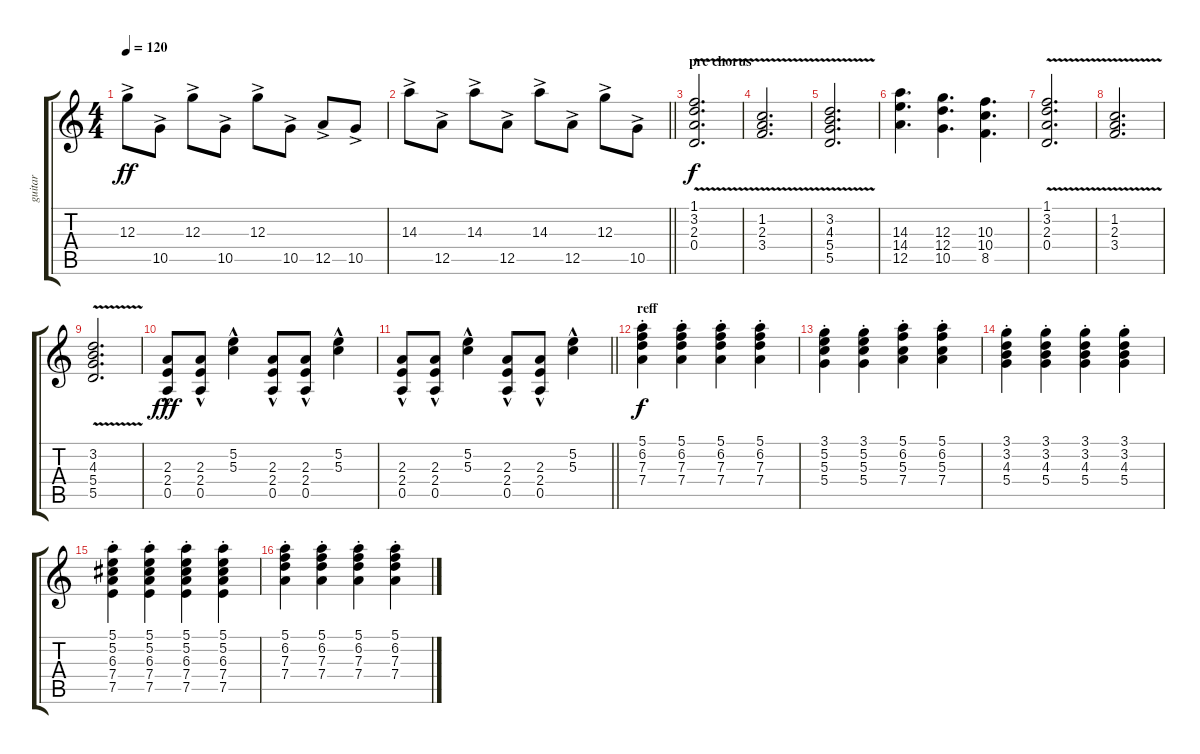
\track ("guitar" "guitar") {instrument distortionguitar}
\staff {score tabs}
\tuning (E4 B3 G3 D3 A2 E2) {hide}
\ts (4 4)
\tempo 120
\clef g2
\ks c
12.3{ac}.8{dy ff} 10.5{ac}.8 12.3{ac}.8 10.5{ac}.8 12.3{ac}.8 10.5{ac}.8 12.5{ac}.8 10.5{ac}.8 |
\barLineRight lightlight
14.3{ac}.8 12.5{ac}.8 14.3{ac}.8 12.5{ac}.8 14.3{ac}.8 12.5{ac}.8 12.3{ac}.8 10.5{ac}.8 |
\section ("" "pre chorus")
(1.1{v} 3.2{v} 2.3{v} 0.4{v}).2{d dy f} |
(1.2{v} 2.3{v} 3.4{v}).2{d} |
(3.2{v} 4.3{v} 5.4{v} 5.5{v}).2{d} |
(14.3 14.4 12.5).4{d} (12.3 12.4 10.5).4{d} (10.3 10.4 8.5).4{d} |
(1.1{v} 3.2{v} 2.3{v} 0.4{v}).2{d} |
(1.2{v} 2.3{v} 3.4{v}).2{d} |
(3.2{v} 4.3{v} 5.4{v} 5.5{v}).2{d} |
(2.3{hac} 2.4{hac} 0.5{hac}).8{dy fff} (2.3{hac} 2.4{hac} 0.5{hac}).8 (5.2{hac} 5.3{hac}).4 (2.3{hac} 2.4{hac} 0.5{hac}).8 (2.3{hac} 2.4{hac} 0.5{hac}).8 (5.2{hac} 5.3{hac}).4 |
\barLineRight lightlight
(2.3{hac} 2.4{hac} 0.5{hac}).8 (2.3{hac} 2.4{hac} 0.5{hac}).8 (5.2{hac} 5.3{hac}).4 (2.3{hac} 2.4{hac} 0.5{hac}).8 (2.3{hac} 2.4{hac} 0.5{hac}).8 (5.2{hac} 5.3{hac}).4 |
\section ("" "reff")
(5.1{st} 6.2{st} 7.3{st} 7.4{st}).4{dy f} (5.1{st} 6.2{st} 7.3{st} 7.4{st}).4 (5.1{st} 6.2{st} 7.3{st} 7.4{st}).4 (5.1{st} 6.2{st} 7.3{st} 7.4{st}).4 |
(3.1{st} 5.2{st} 5.3{st} 5.4{st}).4 (3.1{st} 5.2{st} 5.3{st} 5.4{st}).4 (5.1{st} 6.2{st} 5.3{st} 7.4{st}).4 (5.1{st} 6.2{st} 5.3{st} 7.4{st}).4 |
(3.1{st} 3.2{st} 4.3{st} 5.4{st}).4 (3.1{st} 3.2{st} 4.3{st} 5.4{st}).4 (3.1{st} 3.2{st} 4.3{st} 5.4{st}).4 (3.1{st} 3.2{st} 4.3{st} 5.4{st}).4 |
(5.1{st} 5.2{st} 6.3{st} 7.4{st} 7.5{st}).4 (5.1{st} 5.2{st} 6.3{st} 7.4{st} 7.5{st}).4 (5.1{st} 5.2{st} 6.3{st} 7.4{st} 7.5{st}).4 (5.1{st} 5.2{st} 6.3{st} 7.4{st} 7.5{st}).4 |
(5.1{st} 6.2{st} 7.3{st} 7.4{st}).4 (5.1{st} 6.2{st} 7.3{st} 7.4{st}).4 (5.1{st} 6.2{st} 7.3{st} 7.4{st}).4 (5.1{st} 6.2{st} 7.3{st} 7.4{st}).4
